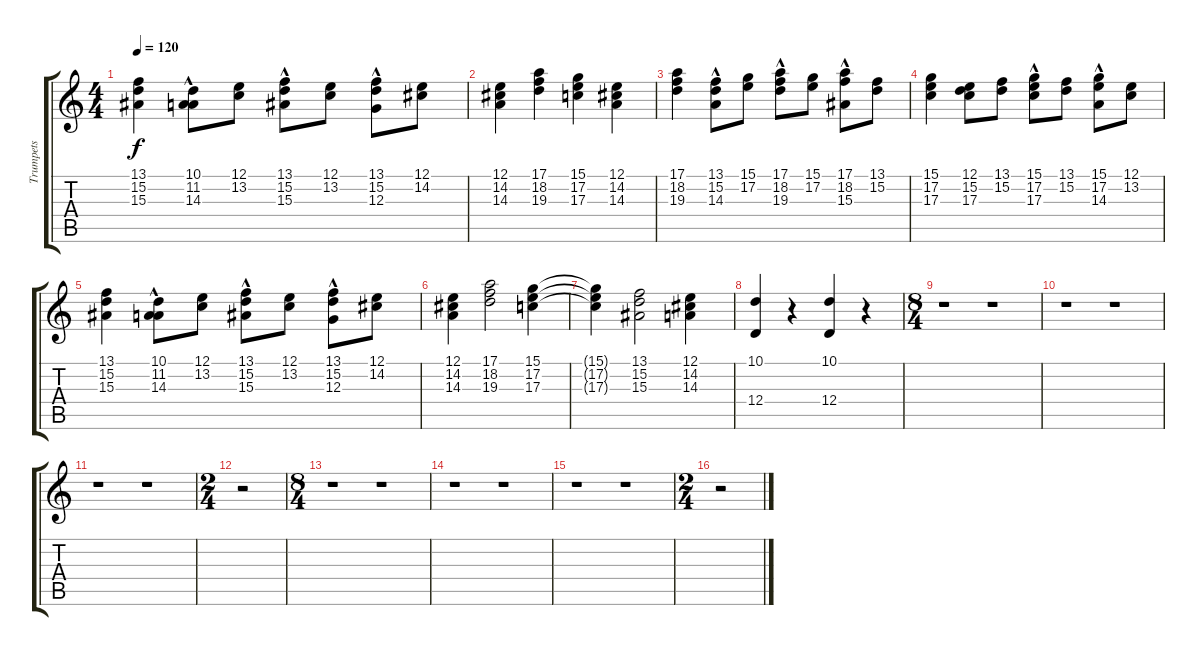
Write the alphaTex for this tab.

\track ("Trumpets" "Trumpets") {instrument trumpet}
\staff {score tabs}
\tuning (E4 B3 G3 D3 A2 E2) {hide}
\ts (4 4)
\tempo 120
\clef g2
\ks c
(13.1 15.2 15.3).4{dy f} (10.1{hac} 11.2{hac} 14.3{hac}).8 (12.1 13.2).8 (13.1{hac} 15.2{hac} 15.3{hac}).8 (12.1 13.2).8 (13.1{hac} 15.2{hac} 12.3{hac}).8 (12.1 14.2).8 |
(12.1 14.2 14.3).4 (17.1 18.2 19.3).4 (15.1 17.2 17.3).4 (12.1 14.2 14.3).4 |
(17.1 18.2 19.3).4 (13.1{hac} 15.2{hac} 14.3{hac}).8 (15.1 17.2).8 (17.1{hac} 18.2{hac} 19.3{hac}).8 (15.1 17.2).8 (17.1{hac} 18.2{hac} 15.3{hac}).8 (13.1 15.2).8 |
(15.1 17.2 17.3).4 (12.1 15.2 17.3).8 (13.1 15.2).8 (15.1{hac} 17.2{hac} 17.3{hac}).8 (13.1 15.2).8 (15.1{hac} 17.2{hac} 14.3{hac}).8 (12.1 13.2).8 |
(13.1 15.2 15.3).4 (10.1{hac} 11.2{hac} 14.3{hac}).8 (12.1 13.2).8 (13.1{hac} 15.2{hac} 15.3{hac}).8 (12.1 13.2).8 (13.1{hac} 15.2{hac} 12.3{hac}).8 (12.1 14.2).8 |
(12.1 14.2 14.3).4 (17.1 18.2 19.3).2 (15.1 17.2 17.3).4 |
(15.1{t} 17.2{t} 17.3{t}).4 (13.1 15.2 15.3).2 (12.1 14.2 14.3).4 |
(10.1 12.4).4 r.4 (10.1 12.4).4 r.4 |
\ts (8 4)
r.1 r.1 |
r.1 r.1 |
r.1 r.1 |
\ts (2 4)
r.2 |
\ts (8 4)
r.1 r.1 |
r.1 r.1 |
r.1 r.1 |
\ts (2 4)
r.2
